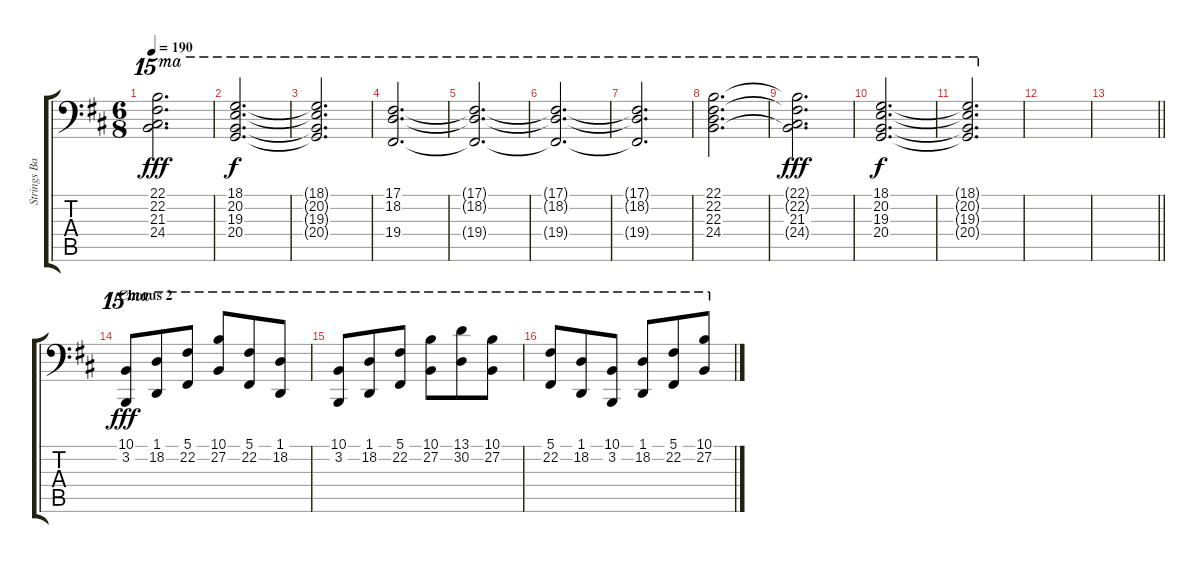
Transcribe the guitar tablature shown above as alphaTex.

\track ("Strings Back" "Strings Ba") {instrument stringensemble2}
\staff {score tabs}
\tuning (Db4 Ab3 E3 B2 Gb2 A1) {hide}
\ts (6 8)
\tempo 190
\clef f4
\ks bminor
(22.1{t} 22.2{t} 21.3 24.4{t}).2{d ot 15ma dy fff} |
(18.1 20.2 19.3 20.4).2{d ot 15ma dy f} |
(18.1{t} 20.2{t} 19.3{t} 20.4{t}).2{d ot 15ma} |
(17.1 18.2 19.4).2{d ot 15ma} |
(17.1{t} 18.2{t} 19.4{t}).2{d ot 15ma} |
(17.1{t} 18.2{t} 19.4{t}).2{d ot 15ma} |
(17.1{t} 18.2{t} 19.4{t}).2{d ot 15ma} |
(22.1 22.2 22.3 24.4).2{d ot 15ma} |
(22.1{t} 22.2{t} 21.3 24.4{t}).2{d ot 15ma dy fff} |
(18.1 20.2 19.3 20.4).2{d ot 15ma dy f} |
(18.1{t} 20.2{t} 19.3{t} 20.4{t}).2{d ot 15ma} |
|
\barLineRight lightlight
|
\section ("" "Chorus 2")
(10.1 3.2).8{ot 15ma dy fff} (1.1 18.2).8{ot 15ma} (5.1 22.2).8{ot 15ma} (10.1 27.2).8{ot 15ma} (5.1 22.2).8{ot 15ma} (1.1 18.2).8{ot 15ma} |
(10.1 3.2).8{ot 15ma} (1.1 18.2).8{ot 15ma} (5.1 22.2).8{ot 15ma} (10.1 27.2).8{ot 15ma} (13.1 30.2).8{ot 15ma} (10.1 27.2).8{ot 15ma} |
(5.1 22.2).8{ot 15ma} (1.1 18.2).8{ot 15ma} (10.1 3.2).8{ot 15ma} (1.1 18.2).8{ot 15ma} (5.1 22.2).8{ot 15ma} (10.1 27.2).8{ot 15ma}
